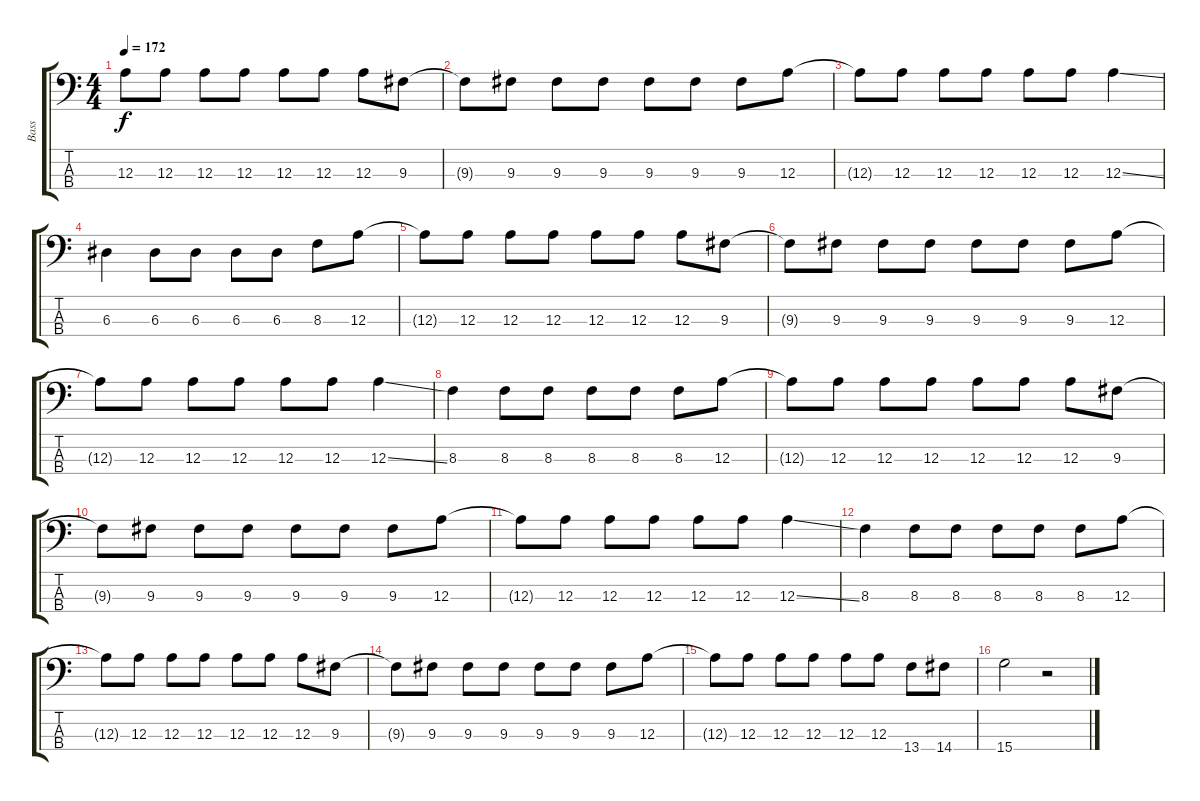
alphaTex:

\track ("Bass" "Bass") {instrument electricbassfinger}
\staff {score tabs}
\tuning (G2 D2 A1 E1) {hide}
\ts (4 4)
\tempo 172
\clef f4
\ks c
12.3{t}.8{dy f} 12.3.8 12.3.8 12.3.8 12.3.8 12.3.8 12.3.8 9.3.8 |
9.3{t}.8 9.3.8 9.3.8 9.3.8 9.3.8 9.3.8 9.3.8 12.3.8 |
12.3{t}.8 12.3.8 12.3.8 12.3.8 12.3.8 12.3.8 12.3{ss}.4 |
6.3.4 6.3.8 6.3.8 6.3.8 6.3.8 8.3.8 12.3.8 |
12.3{t}.8 12.3.8 12.3.8 12.3.8 12.3.8 12.3.8 12.3.8 9.3.8 |
9.3{t}.8 9.3.8 9.3.8 9.3.8 9.3.8 9.3.8 9.3.8 12.3.8 |
12.3{t}.8 12.3.8 12.3.8 12.3.8 12.3.8 12.3.8 12.3{ss}.4 |
8.3.4 8.3.8 8.3.8 8.3.8 8.3.8 8.3.8 12.3.8 |
12.3{t}.8 12.3.8 12.3.8 12.3.8 12.3.8 12.3.8 12.3.8 9.3.8 |
9.3{t}.8 9.3.8 9.3.8 9.3.8 9.3.8 9.3.8 9.3.8 12.3.8 |
12.3{t}.8 12.3.8 12.3.8 12.3.8 12.3.8 12.3.8 12.3{ss}.4 |
8.3.4 8.3.8 8.3.8 8.3.8 8.3.8 8.3.8 12.3.8 |
12.3{t}.8 12.3.8 12.3.8 12.3.8 12.3.8 12.3.8 12.3.8 9.3.8 |
9.3{t}.8 9.3.8 9.3.8 9.3.8 9.3.8 9.3.8 9.3.8 12.3.8 |
12.3{t}.8 12.3.8 12.3.8 12.3.8 12.3.8 12.3.8 13.4.8 14.4.8 |
15.4.2 r.2
